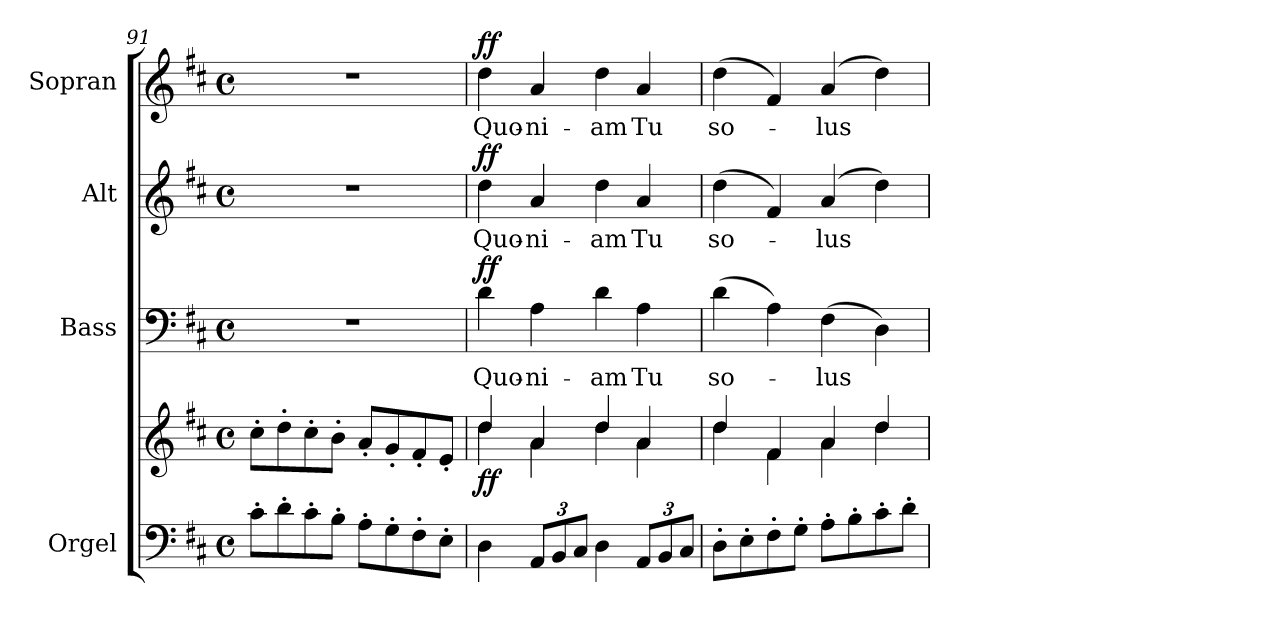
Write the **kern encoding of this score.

**kern	**kern	**dynam	**kern	**text	**dynam	**kern	**text	**dynam	**kern	**text	**dynam
*part4	*part4	*part4	*part3	*part3	*part3	*part2	*part2	*part2	*part1	*part1	*part1
*staff5	*staff4	*staff4/5	*staff3	*staff3	*staff3	*staff2	*staff2	*staff2	*staff1	*staff1	*staff1
*I"Orgel	*	*	*I"Bass	*	*	*I"Alt	*	*	*I"Sopran	*	*
*	*	*	*I'B.	*	*	*I'A.	*	*	*I'S.	*	*
*clefF4	*clefG2	*	*clefF4	*	*	*clefG2	*	*	*clefG2	*	*
*k[f#c#]	*k[f#c#]	*	*k[f#c#]	*	*	*k[f#c#]	*	*	*k[f#c#]	*	*
*D:	*D:	*	*D:	*	*	*D:	*	*	*D:	*	*
*M4/4	*M4/4	*	*M4/4	*	*	*M4/4	*	*	*M4/4	*	*
*met(c)	*met(c)	*	*met(c)	*	*	*met(c)	*	*	*met(c)	*	*
=91	=91	=91	=91	=91	=91	=91	=91	=91	=91	=91	=91
8c#'>\L	8cc#'>\L	.	1r	.	.	1r	.	.	1r	.	.
8d'>\	8dd'>\	.	.	.	.	.	.	.	.	.	.
8c#'>\	8cc#'>\	.	.	.	.	.	.	.	.	.	.
8B'>\J	8b'>\J	.	.	.	.	.	.	.	.	.	.
8A'>\L	8a'</L	.	.	.	.	.	.	.	.	.	.
8G'>\	8g'</	.	.	.	.	.	.	.	.	.	.
8F#'>\	8f#'</	.	.	.	.	.	.	.	.	.	.
8E'>\J	8e'</J	.	.	.	.	.	.	.	.	.	.
=92	=92	=92	=92	=92	=92	=92	=92	=92	=92	=92	=92
*	*^	*	*	*	*	*	*	*	*	*	*
!	!	!	!LO:DY:b	!	!LO:LY:b	!LO:DY:a	!	!LO:LY:b	!LO:DY:a	!	!LO:LY:b	!LO:DY:a
4D\	4dd/	4dd\	ff	4d\	Quo-	ff	4dd\	Quo-	ff	4dd\	Quo-	ff
!	!	!	!	!	!LO:LY:b	!	!	!LO:LY:b	!	!	!LO:LY:b	!
12AA/L	4a/	4a\	.	4A\	-ni-	.	4a/	-ni-	.	4a/	-ni-	.
12BB/	.	.	.	.	.	.	.	.	.	.	.	.
12C#/J	.	.	.	.	.	.	.	.	.	.	.	.
!	!	!	!	!	!LO:LY:b	!	!	!LO:LY:b	!	!	!LO:LY:b	!
4D\	4dd/	4dd\	.	4d\	-am	.	4dd\	-am	.	4dd\	-am	.
!	!	!	!	!	!LO:LY:b	!	!	!LO:LY:b	!	!	!LO:LY:b	!
12AA/L	4a/	4a\	.	4A\	Tu	.	4a/	Tu	.	4a/	Tu	.
12BB/	.	.	.	.	.	.	.	.	.	.	.	.
12C#/J	.	.	.	.	.	.	.	.	.	.	.	.
=93	=93	=93	=93	=93	=93	=93	=93	=93	=93	=93	=93	=93
!	!	!	!	!	!LO:LY:b	!	!	!LO:LY:b	!	!	!LO:LY:b	!
8D'>\L	4dd/	4dd\	.	(>4d\	so-	.	(>4dd\	so-	.	(>4dd\	so-	.
8E'>\	.	.	.	.	.	.	.	.	.	.	.	.
8F#'>\	4f#/	4f#\	.	4A\)	.	.	4f#/)	.	.	4f#/)	.	.
8G'>\J	.	.	.	.	.	.	.	.	.	.	.	.
!	!	!	!	!	!LO:LY:b	!	!	!LO:LY:b	!	!	!LO:LY:b	!
8A'>\L	4a/	4a\	.	(>4F#\	-lus	.	(4a/	-lus	.	(4a/	-lus	.
8B'>\	.	.	.	.	.	.	.	.	.	.	.	.
8c#'>\	4dd/	4dd\	.	4D\)	.	.	4dd\)	.	.	4dd\)	.	.
8d'>\J	.	.	.	.	.	.	.	.	.	.	.	.
*	*v	*v	*	*	*	*	*	*	*	*	*	*
=	=	=	=	=	=	=	=	=	=	=	=
*-	*-	*-	*-	*-	*-	*-	*-	*-	*-	*-	*-
